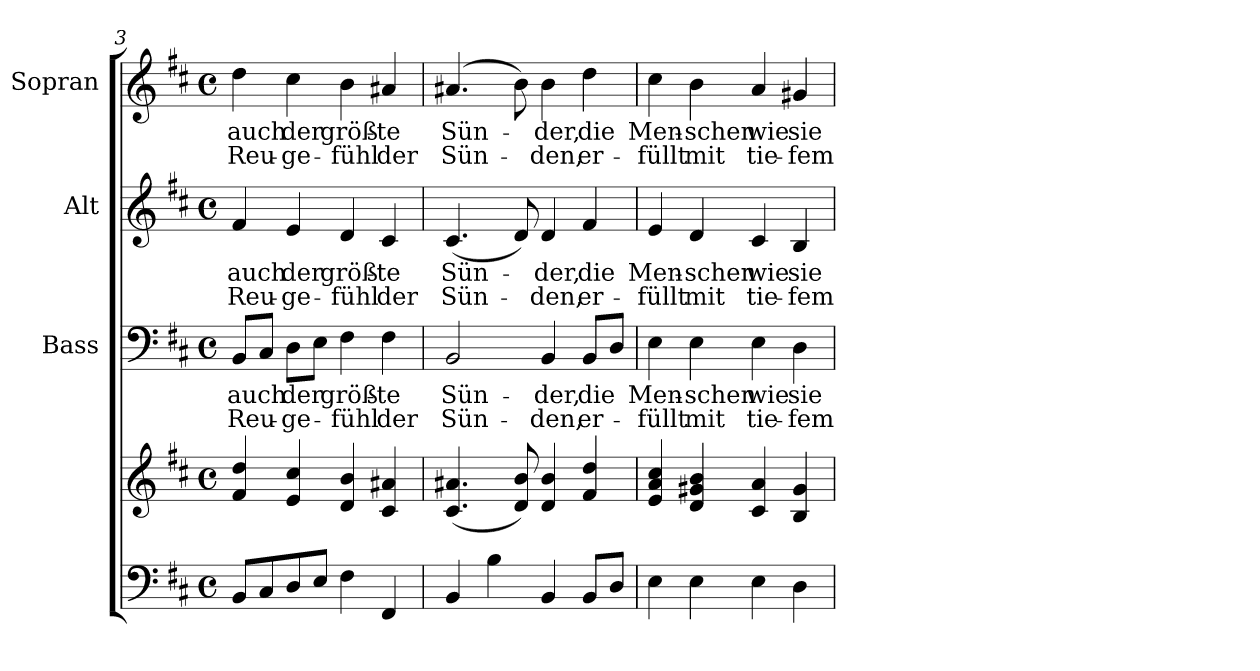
**kern	**kern	**kern	**text	**text	**kern	**text	**text	**kern	**text	**text
*part4	*part4	*part3	*part3	*part3	*part2	*part2	*part2	*part1	*part1	*part1
*staff5	*staff4	*staff3	*staff3	*staff3	*staff2	*staff2	*staff2	*staff1	*staff1	*staff1
*	*	*I"Bass	*	*	*I"Alt	*	*	*I"Sopran	*	*
*	*	*I'B.	*	*	*I'A.	*	*	*I'S.	*	*
*clefF4	*clefG2	*clefF4	*	*	*clefG2	*	*	*clefG2	*	*
*k[f#c#]	*k[f#c#]	*k[f#c#]	*	*	*k[f#c#]	*	*	*k[f#c#]	*	*
*D:	*D:	*D:	*	*	*D:	*	*	*D:	*	*
*M4/4	*M4/4	*M4/4	*	*	*M4/4	*	*	*M4/4	*	*
*met(c)	*met(c)	*met(c)	*	*	*met(c)	*	*	*met(c)	*	*
=3	=3	=3	=3	=3	=3	=3	=3	=3	=3	=3
!	!	!	!LO:LY:b	!LO:LY:b	!	!LO:LY:b	!LO:LY:b	!	!LO:LY:b	!LO:LY:b
8BB/L	4f#/ 4dd/	8BB/L	auch	Reu-	4f#/	auch	Reu-	4dd\	auch	Reu-
8C#/	.	8C#/J	.	.	.	.	.	.	.	.
!	!	!	!LO:LY:b	!LO:LY:b	!	!LO:LY:b	!LO:LY:b	!	!LO:LY:b	!LO:LY:b
8D/	4e/ 4cc#/	8D\L	der	-ge-	4e/	der	-ge-	4cc#\	der	-ge-
8E/J	.	8E\J	.	.	.	.	.	.	.	.
!	!	!	!LO:LY:b	!LO:LY:b	!	!LO:LY:b	!LO:LY:b	!	!LO:LY:b	!LO:LY:b
4F#\	4d/ 4b/	4F#\	größ-	-fühl	4d/	größ-	-fühl	4b\	größ-	-fühl
!	!	!	!LO:LY:b	!LO:LY:b	!	!LO:LY:b	!LO:LY:b	!	!LO:LY:b	!LO:LY:b
4FF#/	4c#/ 4a#X/	4F#\	-te	der	4c#/	-te	der	4a#X/	-te	der
=4	=4	=4	=4	=4	=4	=4	=4	=4	=4	=4
!	!	!	!LO:LY:b	!LO:LY:b	!	!LO:LY:b	!LO:LY:b	!	!LO:LY:b	!LO:LY:b
4BB/	(<4.c#/ 4.a#X/	2BB/	Sün-	Sün-	(<4.c#/	Sün-	Sün-	(4.a#X/	Sün-	Sün-
4B\	.	.	.	.	.	.	.	.	.	.
.	8d/ 8b/)	.	.	.	8d/)	.	.	8b\)	.	.
!	!	!	!LO:LY:b	!LO:LY:b	!	!LO:LY:b	!LO:LY:b	!	!LO:LY:b	!LO:LY:b
4BB/	4d/ 4b/	4BB/	-der,	-den,	4d/	-der,	-den,	4b\	-der,	-den,
!	!	!	!LO:LY:b	!LO:LY:b	!	!LO:LY:b	!LO:LY:b	!	!LO:LY:b	!LO:LY:b
8BB/L	4f#/ 4dd/	8BB/L	die	er-	4f#/	die	er-	4dd\	die	er-
8D/J	.	8D/J	.	.	.	.	.	.	.	.
=5	=5	=5	=5	=5	=5	=5	=5	=5	=5	=5
!	!	!	!LO:LY:b	!LO:LY:b	!	!LO:LY:b	!LO:LY:b	!	!LO:LY:b	!LO:LY:b
4E\	4e/ 4a/ 4cc#/	4E\	Men-	-füllt	4e/	Men-	-füllt	4cc#\	Men-	-füllt
!	!	!	!LO:LY:b	!LO:LY:b	!	!LO:LY:b	!LO:LY:b	!	!LO:LY:b	!LO:LY:b
4E\	4d/ 4g#X/ 4b/	4E\	-schen	mit	4d/	-schen	mit	4b\	-schen	mit
!	!	!	!LO:LY:b	!LO:LY:b	!	!LO:LY:b	!LO:LY:b	!	!LO:LY:b	!LO:LY:b
4E\	4c#/ 4a/	4E\	wie	tie-	4c#/	wie	tie-	4a/	wie	tie-
!	!	!	!LO:LY:b	!LO:LY:b	!	!LO:LY:b	!LO:LY:b	!	!LO:LY:b	!LO:LY:b
4D\	4B/ 4g#/	4D\	sie	-fem	4B/	sie	-fem	4g#X/	sie	-fem
=	=	=	=	=	=	=	=	=	=	=
*-	*-	*-	*-	*-	*-	*-	*-	*-	*-	*-
